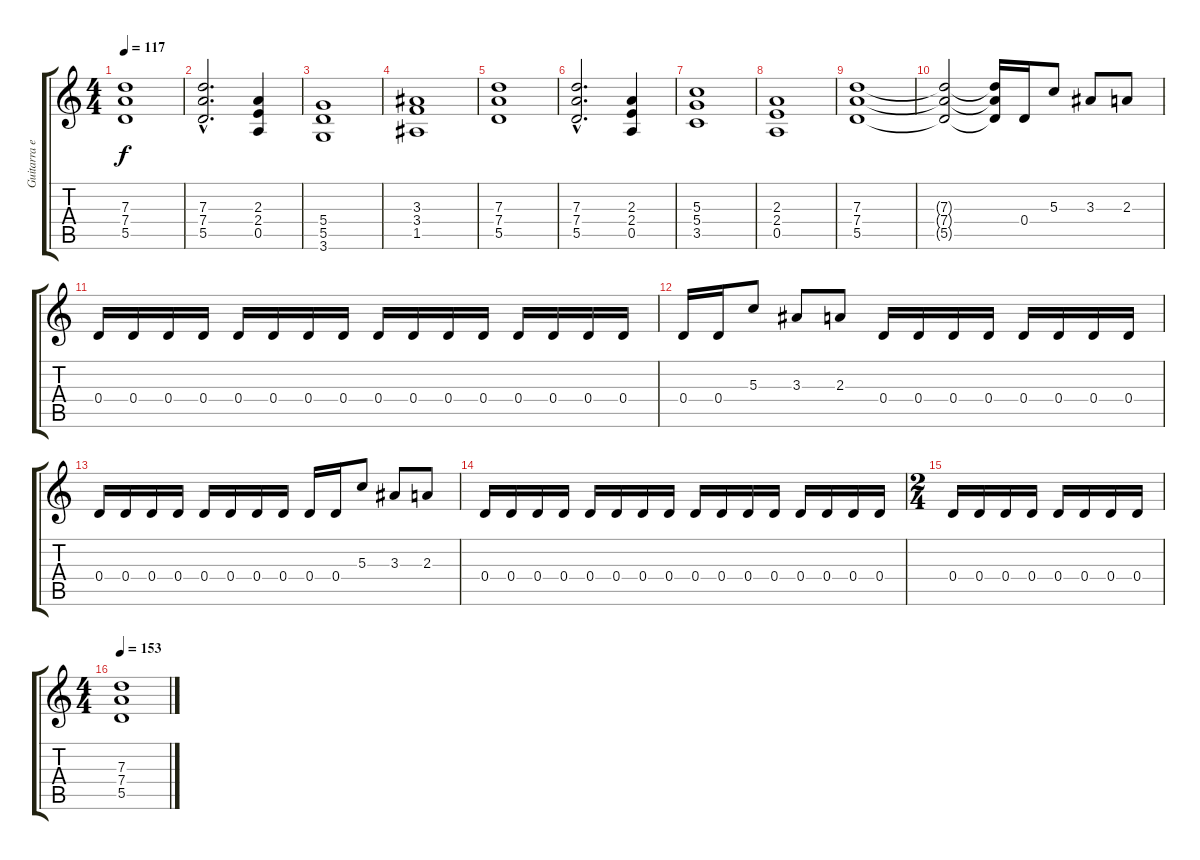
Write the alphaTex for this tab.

\track ("Guitarra eléctrica 2" "Guitarra e") {instrument distortionguitar}
\staff {score tabs}
\tuning (E4 B3 G3 D3 A2 E2) {hide}
\ts (4 4)
\tempo 117
\clef g2
\ks c
(7.3 7.4 5.5).1{dy f} |
(7.3{hac} 7.4{hac} 5.5{hac}).2{d} (2.3 2.4 0.5).4 |
(5.4 5.5 3.6).1 |
(3.3 3.4 1.5).1 |
(7.3 7.4 5.5).1 |
(7.3{hac} 7.4{hac} 5.5{hac}).2{d} (2.3 2.4 0.5).4 |
(5.3 5.4 3.5).1 |
(2.3 2.4 0.5).1 |
(7.3 7.4 5.5).1 |
(7.3{t} 7.4{t} 5.5{t}).2 (7.3{t} 7.4{t} 5.5{t}).16 0.4.16 5.3.8 3.3.8 2.3.8 |
0.4.16 0.4.16 0.4.16 0.4.16 0.4.16 0.4.16 0.4.16 0.4.16 0.4.16 0.4.16 0.4.16 0.4.16 0.4.16 0.4.16 0.4.16 0.4.16 |
0.4.16 0.4.16 5.3.8 3.3.8 2.3.8 0.4.16 0.4.16 0.4.16 0.4.16 0.4.16 0.4.16 0.4.16 0.4.16 |
0.4.16 0.4.16 0.4.16 0.4.16 0.4.16 0.4.16 0.4.16 0.4.16 0.4.16 0.4.16 5.3.8 3.3.8 2.3.8 |
0.4.16 0.4.16 0.4.16 0.4.16 0.4.16 0.4.16 0.4.16 0.4.16 0.4.16 0.4.16 0.4.16 0.4.16 0.4.16 0.4.16 0.4.16 0.4.16 |
\ts (2 4)
0.4.16 0.4.16 0.4.16 0.4.16 0.4.16 0.4.16 0.4.16 0.4.16 |
\ts (4 4)
\tempo 153
(7.3 7.4 5.5).1
